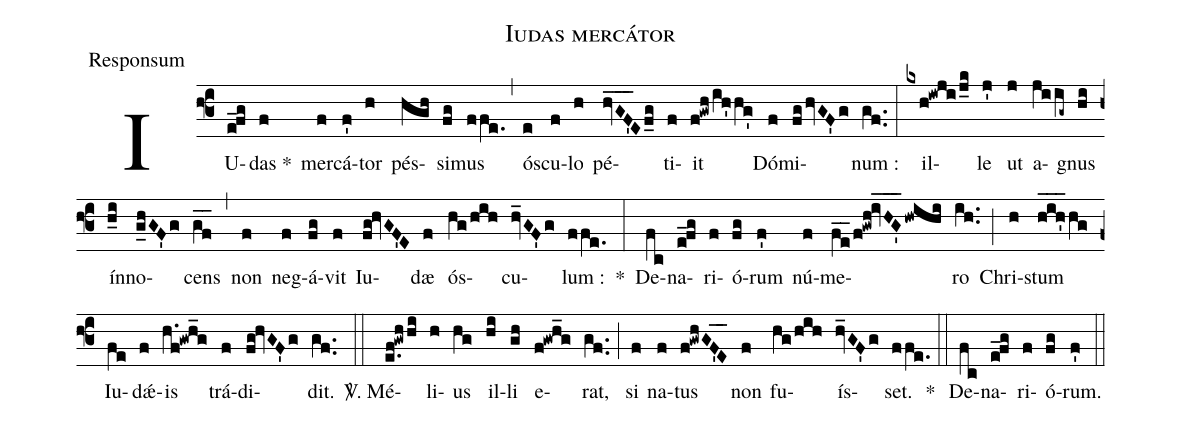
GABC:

name:Iudas mercátor;
office-part:Responsum;
%%
(f3) IU(e_!fg)das *(f) mer(f)cá(f')tor(h) pés(hgh)si(fg)mus(ffe.) (,) ós(e)cu(f)lo(h) pé(hv_G_F'_Ef_g)ti(f)it(f!gwh/ih'hg') Dó(f)mi(fghvGF'g)num :(gf..) (:)
il(kxh!iwji/j_k)le(j') ut(j) a(jiig~)gnus(hi) ín(h_i)no(g_hGF'g)cens(gf__) (,) non(f) neg(f)á(fg)vit(f) Iu(fg!hvGF'E)dæ(f) ós(hg/hih)cu(hv_GF'g)lum :(ffe.) *(:)
De(fc)na(e_!fg)ri(f)ó(fg)rum(f') nú(f)me(fe__/f!gwh!iv_H_G'_hwihi)ro(ih..) (;) Chri(h)stum(hih'___hg) Iu(fe)d<sp>'ae</sp>(f)is(h.f!gwh_g) trá(f)di(fg!hvGF'g)dit.(gf..) (::)

<sp>V/</sp>. Mé(e.f!gwhhi)li(h)us(hg) il(hi)li(gh) e(f!gwh_g)rat,(gf..) (;) si(f) na(f)tus(f!gwhGF'_E_) non(f) fu(hg/hih)ís(hv_GF'g)set.(ffe.) *(::) De(fc)na(e_!fg)ri(f)ó(fg)rum.(f') (::)
